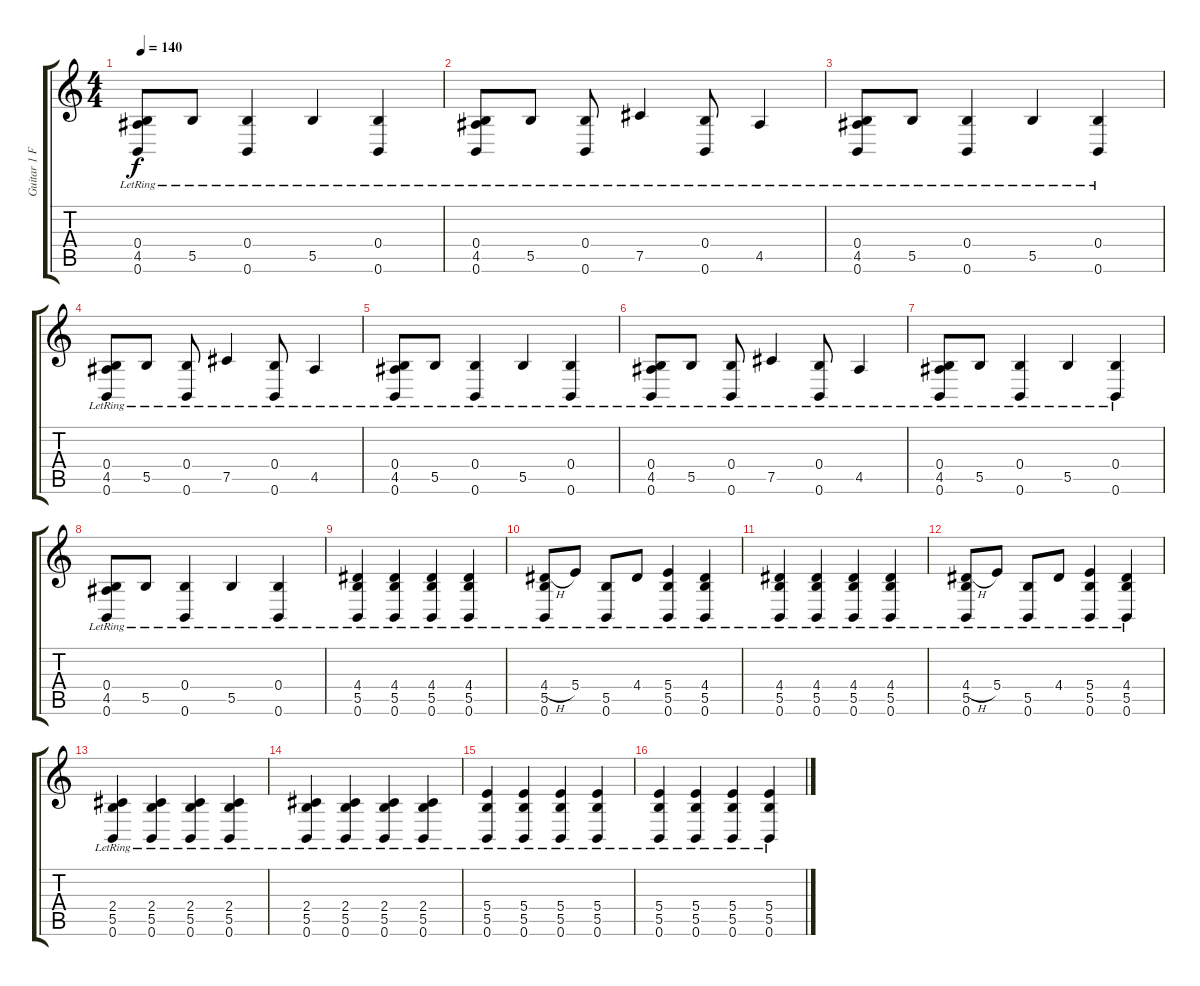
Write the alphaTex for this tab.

\track ("Guitar 1 FX" "Guitar 1 F") {instrument overdrivenguitar}
\staff {score tabs}
\tuning (E4 B3 E3 B2 Gb2 B1) {hide}
\ts (4 4)
\tempo 140
\clef g2
\ks c
(0.4{lr} 4.5{lr} 0.6{lr}).8{dy f} 5.5{lr}.8 (0.4{lr} 0.6{lr}).4 5.5{lr}.4 (0.4{lr} 0.6{lr}).4 |
(0.4{lr} 4.5{lr} 0.6{lr}).8 5.5{lr}.8 (0.4{lr} 0.6{lr}).8 7.5{lr}.4 (0.4{lr} 0.6{lr}).8 4.5{lr}.4 |
(0.4{lr} 4.5{lr} 0.6{lr}).8 5.5{lr}.8 (0.4{lr} 0.6{lr}).4 5.5{lr}.4 (0.4{lr} 0.6{lr}).4 |
(0.4{lr} 4.5{lr} 0.6{lr}).8 5.5{lr}.8 (0.4{lr} 0.6{lr}).8 7.5{lr}.4 (0.4{lr} 0.6{lr}).8 4.5{lr}.4 |
(0.4{lr} 4.5{lr} 0.6{lr}).8 5.5{lr}.8 (0.4{lr} 0.6{lr}).4 5.5{lr}.4 (0.4{lr} 0.6{lr}).4 |
(0.4{lr} 4.5{lr} 0.6{lr}).8 5.5{lr}.8 (0.4{lr} 0.6{lr}).8 7.5{lr}.4 (0.4{lr} 0.6{lr}).8 4.5{lr}.4 |
(0.4{lr} 4.5{lr} 0.6{lr}).8 5.5{lr}.8 (0.4{lr} 0.6{lr}).4 5.5{lr}.4 (0.4{lr} 0.6{lr}).4 |
(0.4{lr} 4.5{lr} 0.6{lr}).8 5.5{lr}.8 (0.4{lr} 0.6{lr}).4 5.5{lr}.4 (0.4{lr} 0.6{lr}).4 |
(4.4{lr} 5.5{lr} 0.6{lr}).4 (4.4{lr} 5.5{lr} 0.6{lr}).4 (4.4{lr} 5.5{lr} 0.6{lr}).4 (4.4{lr} 5.5{lr} 0.6{lr}).4 |
(4.4{h lr} 5.5{lr} 0.6{lr}).8 5.4{lr}.8 (5.5{lr} 0.6{lr}).8 4.4{lr}.8 (5.4{lr} 5.5{lr} 0.6{lr}).4 (4.4{lr} 5.5{lr} 0.6{lr}).4 |
(4.4{lr} 5.5{lr} 0.6{lr}).4 (4.4{lr} 5.5{lr} 0.6{lr}).4 (4.4{lr} 5.5{lr} 0.6{lr}).4 (4.4{lr} 5.5{lr} 0.6{lr}).4 |
(4.4{h lr} 5.5{lr} 0.6{lr}).8 5.4{lr}.8 (5.5{lr} 0.6{lr}).8 4.4{lr}.8 (5.4{lr} 5.5{lr} 0.6{lr}).4 (4.4{lr} 5.5{lr} 0.6{lr}).4 |
(2.4{lr} 5.5{lr} 0.6{lr}).4 (2.4{lr} 5.5{lr} 0.6{lr}).4 (2.4{lr} 5.5{lr} 0.6{lr}).4 (2.4{lr} 5.5{lr} 0.6{lr}).4 |
(2.4{lr} 5.5{lr} 0.6{lr}).4 (2.4{lr} 5.5{lr} 0.6{lr}).4 (2.4{lr} 5.5{lr} 0.6{lr}).4 (2.4{lr} 5.5{lr} 0.6{lr}).4 |
(5.4{lr} 5.5{lr} 0.6{lr}).4 (5.4{lr} 5.5{lr} 0.6{lr}).4 (5.4{lr} 5.5{lr} 0.6{lr}).4 (5.4{lr} 5.5{lr} 0.6{lr}).4 |
(5.4{lr} 5.5{lr} 0.6{lr}).4 (5.4{lr} 5.5{lr} 0.6{lr}).4 (5.4{lr} 5.5{lr} 0.6{lr}).4 (5.4{lr} 5.5{lr} 0.6{lr}).4
